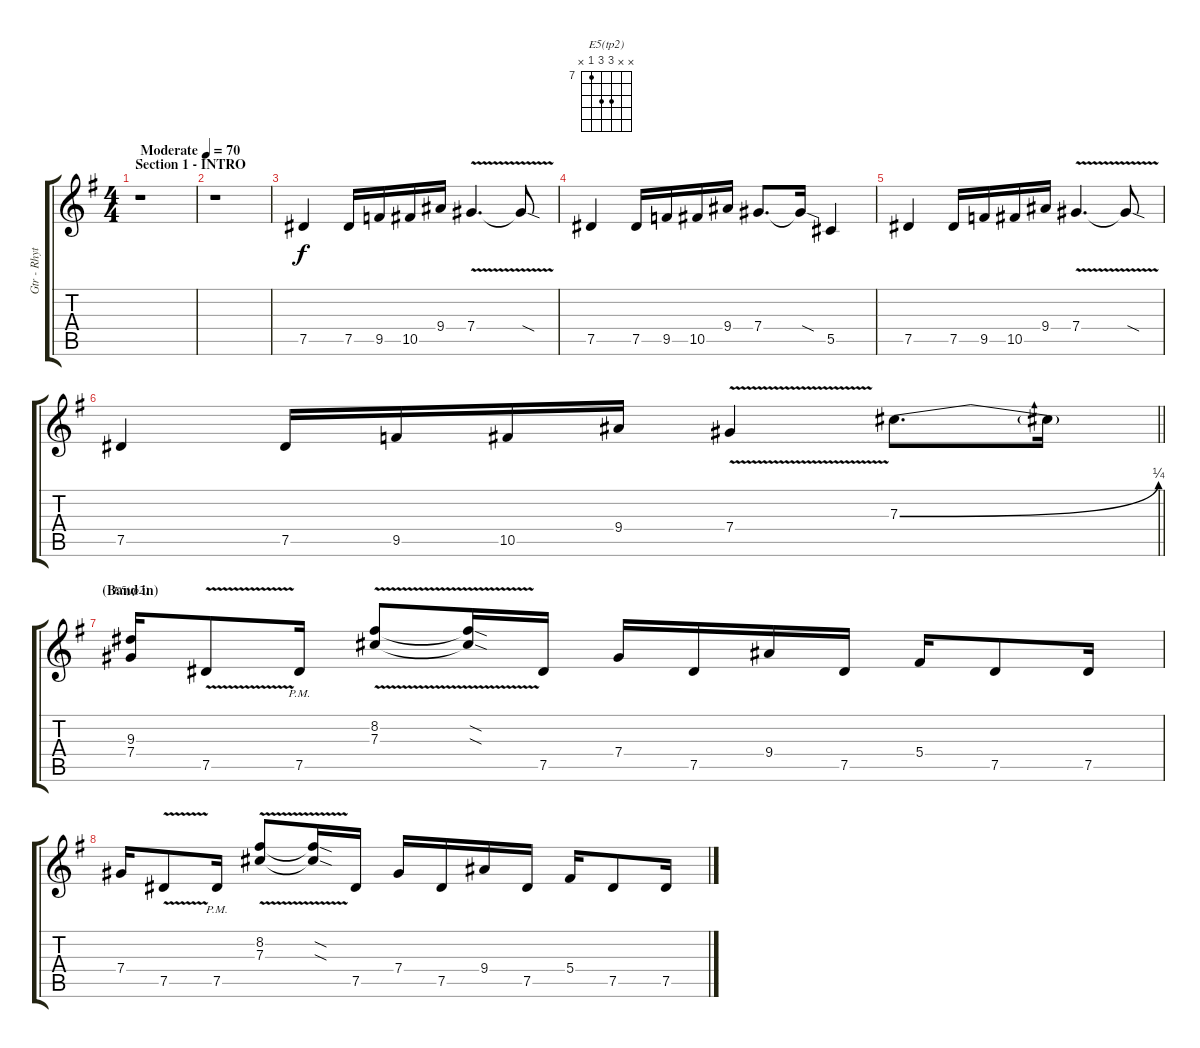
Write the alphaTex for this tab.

\track ("Gtr - Rhythm 1" "Gtr - Rhyt") {instrument overdrivenguitar}
\staff {score tabs}
\tuning (Eb4 Bb3 Gb3 Db3 Ab2 Eb2) {hide}
\chord ("E5(tp2)" x x 9 9 7 x) {firstfret 7}
\ts (4 4)
\section ("" "Section 1 - INTRO")
\tempo (70 "Moderate")
\clef g2
\ks eminor
r.1{dy f instrument overdrivenguitar} |
r.1 |
7.5.4 7.5.16 9.5.16 10.5.16 9.4.16 7.4{v}.4{d} 7.4{sod t}.8 |
7.5.4 7.5.16 9.5.16 10.5.16 9.4.16 7.4.8{d} 7.4{sod t}.16 5.5.4 |
7.5.4 7.5.16 9.5.16 10.5.16 9.4.16 7.4{v}.4{d} 7.4{sod t}.8 |
\barLineRight lightlight
7.5.4 7.5.16 9.5.16 10.5.16 9.4.16 7.4{v}.4 7.3{be (bend 0 0 60 1)}.8{d} 7.3{t}.16 |
\section ("" "(Band in)")
(9.3 7.4).16{ch "E5(tp2)"} 7.5{v}.8 7.5{pm}.16 (8.2{v} 7.3{v}).8 (8.2{sod t} 7.3{sod t}).16 7.5.16 7.4.16 7.5.16 9.4.16 7.5.16 5.4.16 7.5.8 7.5.16 |
7.4.16 7.5{v}.8 7.5{pm}.16 (8.2{v} 7.3{v}).8 (8.2{sod t} 7.3{sod t}).16 7.5.16 7.4.16 7.5.16 9.4.16 7.5.16 5.4.16 7.5.8 7.5.16
